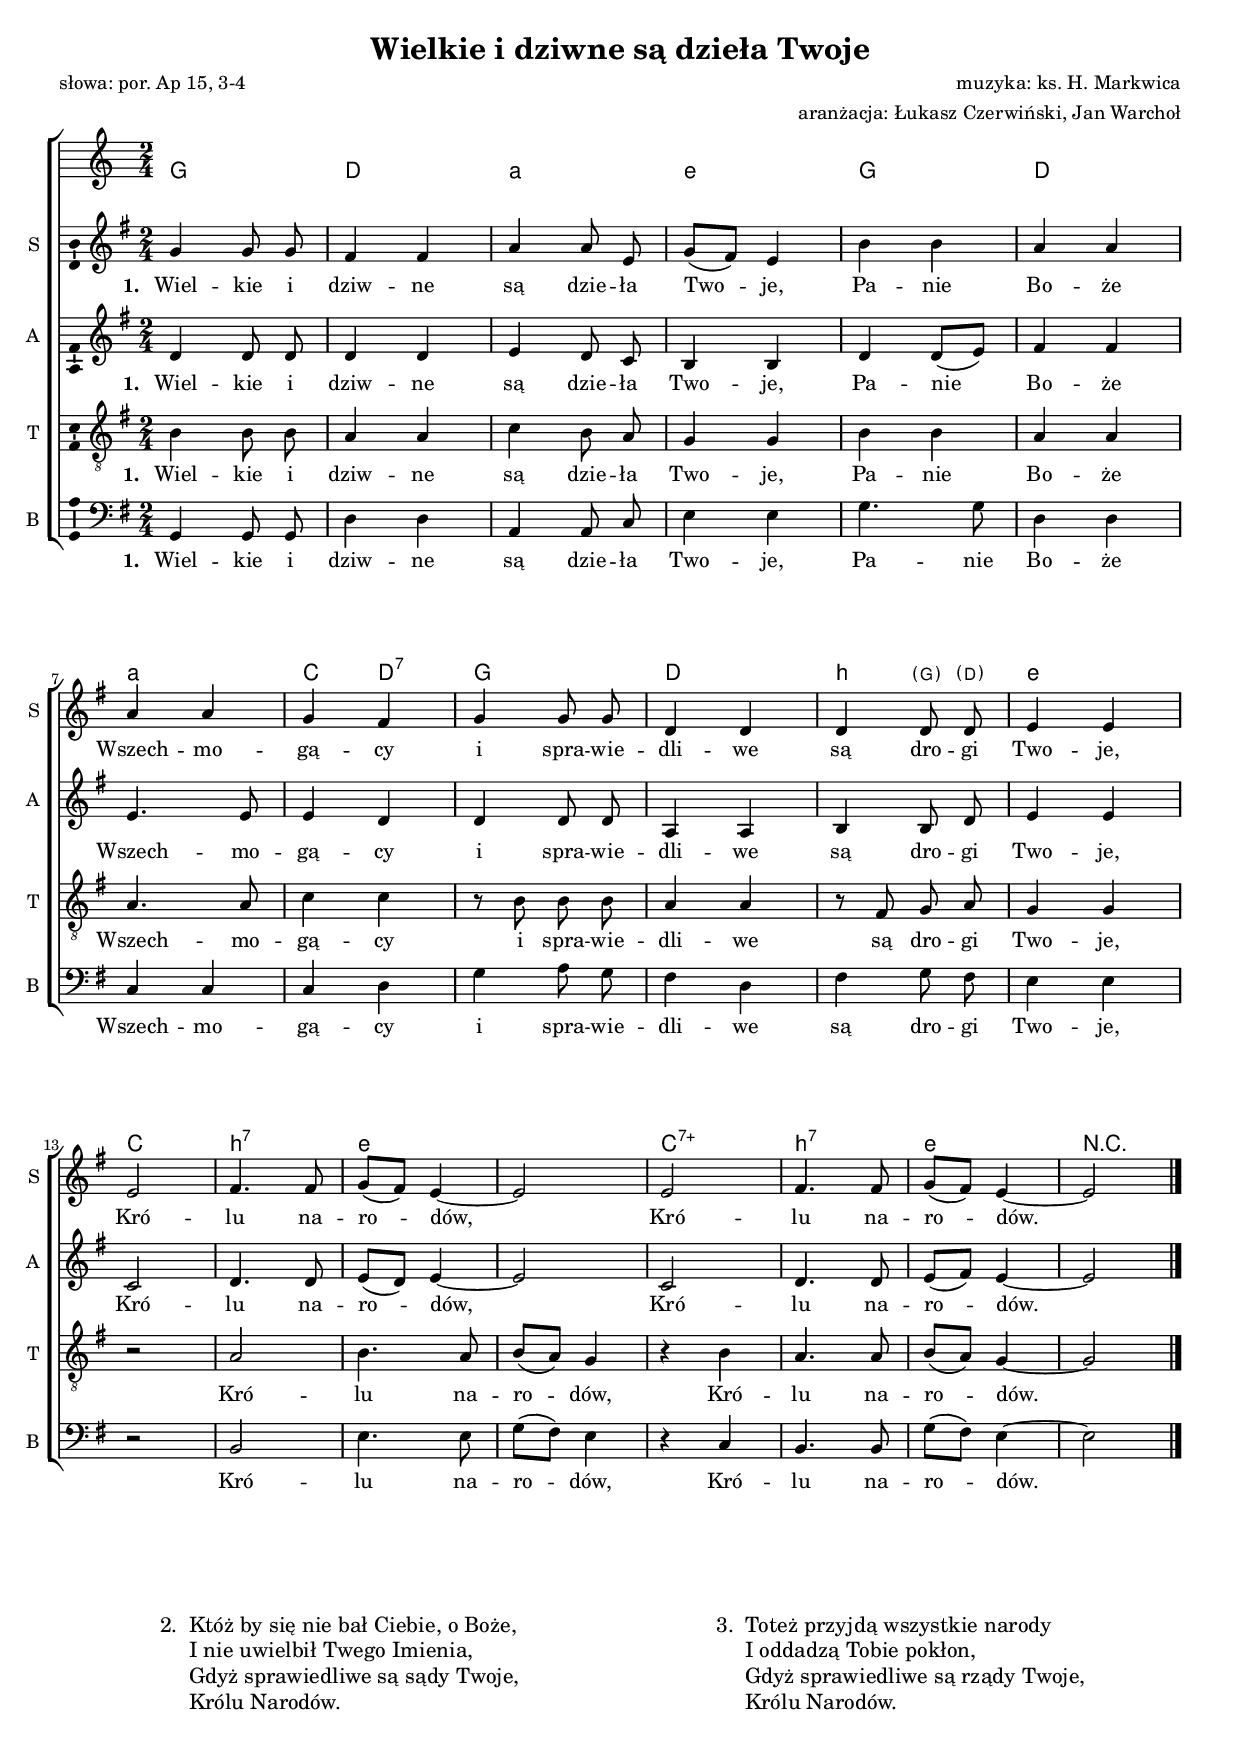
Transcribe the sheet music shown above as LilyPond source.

%{TODO:
  h moll w takcie 11 dość znacznie się zmienia w trakcie taktu -
  zapisywać jako oddzielne akordy?
%}

\pointAndClickOff
\header	{
  title = "Wielkie i dziwne są dzieła Twoje"
  composer = "muzyka: ks. H. Markwica"
  arranger = "aranżacja: Łukasz Czerwiński, Jan Warchoł"
  poet = "słowa: por. Ap 15, 3-4"
}
commonprops = {
  \autoBeamOff
  \key g \major
  \time 2/4
}
scoretempomarker = {
  \tempo 4=90
  \set Score.tempoHideNote = ##t
}
\paper {
  system-count = #3
  ragged-last-bottom = ##f
}
#(set-global-staff-size 16.5)
%--------------------------------MELODY--------------------------------
sopranomelody = \relative c'' {
  g4 g8 g | fis4 fis | a a8 e | g8 ([fis8]) e4 |
  b'4 b4 | a4 a | a a4 | g4 fis |
  g g8 g | d4 d | d d8 d | e4 e | \break
  % 13: Królu narodów...
  e2 | fis4. fis8 | g ([fis]) e4 ~ | e2 |
  e2 | fis4. fis8 | g ([fis]) e4 ~ | e2
  \bar "|."
}
altomelody = \relative f' {
  d4 d8 d | d4 d | e d8 c | b4 b4 |
  d4 d8 ([e]) | fis4 fis | e4. e8 | e4 d |
  d d8 d8 | a4 a | b b8 d8 | e4 e |
  % 13: Królu narodów...
  c2 | d4. d8 | e8 ([d]) e4 ~ | e2 |
  c2 | d4. d8 | e8 ([fis8]) e4 ~ | e2
  \bar "|."
}
tenormelody = \relative c' {
  b4 b8 b8 | a4 a | c4 b8 a8 | g4 g4 |
  b4 b4 | a4 a4 | a4. a8 | c4 c4 |
  r8 b b b | a4 a | r8 fis g a | g4 g |
  % 13: Królu narodów...
  r2 | a | b4. a8 | b ([a]) g4 |
  r4 b4 | a4. a8 | b8 ([a8]) g4 ~ | g2
  \bar "|."
}
bassmelody = \relative f {
  g,4 g8 g8 | d'4 d | a4 a8 c8 | e4 e4 |
  g4. g8 | d4 d4 | c4 c4 | c4 d4 |
  g a8 g | fis4 d | fis g8 fis | e4 e |
  % 13: Królu narodów...
  r2 | b2 | e4. e8 | g8 ([fis]) e4 |
  r4 c4 | b4. b8 | g'8 ([fis8]) e4 ~ | e2
  \bar "|."
}
akordy = \chordmode {
  \set majorSevenSymbol = \markup { 7+ }
  \set chordNameLowercaseMinor = ##t
  \override ParenthesesItem #'font-size = 0
  g2 d a:m e:m g d
  a:m c4 d:7 g2 d b4:m \once \override ChordName #'font-size = #-1  \parenthesize g8 \once \override ChordName #'font-size = #-1 \parenthesize d e2:m
  %Królu narodów
  c b:m7 e:m s2
  c:maj7 b:m7 e:m R
}
%--------------------------------LYRICS--------------------------------
text =  \lyricmode {
  \set stanza = "1. "
  Wiel -- kie i dziw -- ne są dzie -- ła Two -- je,
  Pa -- nie Bo -- że Wszech -- mo -- gą -- cy
  i spra -- wie -- dli -- we są dro -- gi Two -- je,
  Kró -- lu na -- ro -- dów,
  Kró -- lu na -- ro -- dów.
}
stanzas = \markup {
  \fill-line {
    \large {
      \hspace #0.1
      \line {
        "2. "
        \column	{
          "Któż by się nie bał Ciebie, o Boże,"
          "I nie uwielbił Twego Imienia,"
          "Gdyż sprawiedliwe są sądy Twoje,"
          "Królu Narodów."
        }
      }
      \hspace #0.1
      \line {
        "3. "
        \column {
          "Toteż przyjdą wszystkie narody"
          "I oddadzą Tobie pokłon,"
          "Gdyż sprawiedliwe są rządy Twoje,"
          "Królu Narodów."
        }
      }
      \hspace #0.1
    }
  }
}
%--------------------------------ALL-FILE VARIABLE--------------------------------

fourstaveschoir = {
  \new ChoirStaff <<
    \scoretempomarker
    \new ChordNames { \germanChords \akordy }
    \new Staff = soprano {
      \clef treble
      \set Staff.instrumentName = "S "
      \set Staff.shortInstrumentName = "S "
      \new Voice = soprano {
        \commonprops
        \set Voice.midiInstrument = "clarinet"
        \sopranomelody
      }
    }
    \new Lyrics = sopranolyrics \lyricsto soprano \text

    \new Staff = alto {
      \clef treble
      \set Staff.instrumentName = "A "
      \set Staff.shortInstrumentName = "A "
      \new Voice = alto {
        \commonprops
        \set Voice.midiInstrument = "english horn"
        \altomelody
      }
    }
    \new Lyrics = altolyrics \lyricsto alto \text

    \new Staff = tenor {
      \clef "treble_8"
      \set Staff.instrumentName = "T "
      \set Staff.shortInstrumentName = "T "
      \new Voice = tenor {
        \commonprops
        \set Voice.midiInstrument = "english horn"
        \tenormelody
      }
    }
    \new Lyrics = tenorlyrics \lyricsto tenor \text

    \new Staff = bass {
      \clef bass
      \set Staff.instrumentName = "B "
      \set Staff.shortInstrumentName = "B "
      \new Voice = bass {
        \commonprops
        \set Voice.midiInstrument = "clarinet"
        \bassmelody
      }
    }
    \new Lyrics = basslyrics \lyricsto bass \text
  >>
}

%---------------------------------MIDI---------------------------------
\score {
  \unfoldRepeats \fourstaveschoir
  \midi {
    \context {
      \Staff \remove "Staff_performer"
    }
    \context {
      \Voice
      \consists "Staff_performer"
      \remove "Dynamic_performer"
    }
  }
}

%--------------------------------LAYOUT--------------------------------
\score {
  \fourstaveschoir
  \layout {
    indent = 0\cm
    \context {
      \Staff \consists "Ambitus_engraver"
    }
  }
}

\stanzas
